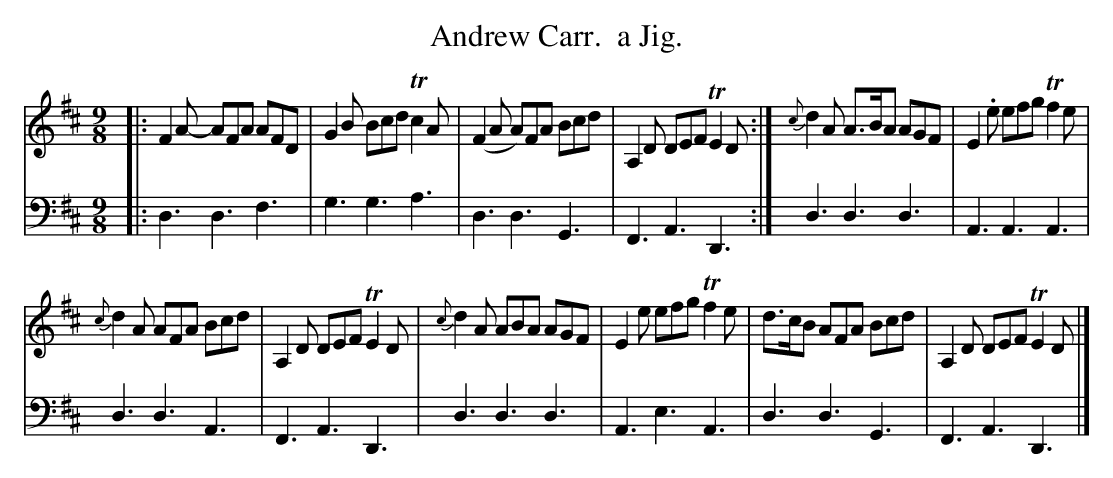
X:1
T: Andrew Carr.  a Jig.
M: 9/8
L: 1/8
K: D
V: 1 staves=2
|: F2A- AFA AFD | G2B Bcd Tc2A | (F2A A)FA Bcd | A,2D DEF TE2D :| {c}d2A A>BA AGF | E2.e efg Tf2e |
{c}d2A AFA Bcd | A,2D DEF TE2D | {c}d2A ABA AGF | E2e efg Tf2e | d>cB AFA Bcd | A,2D DEF TE2D |]
V: 2 clef=bass middle=d
|: d3 d3 f3 | g3 g3 a3 | d3 d3 G3 | F3 A3 D3 :| d3 d3 d3 | A3 A3 A3 |
   d3 d3 A3 | F3 A3 D3 | d3 d3 d3 | A3 e3 A3 |  d3 d3 G3 | F3 A3 D3 |]
